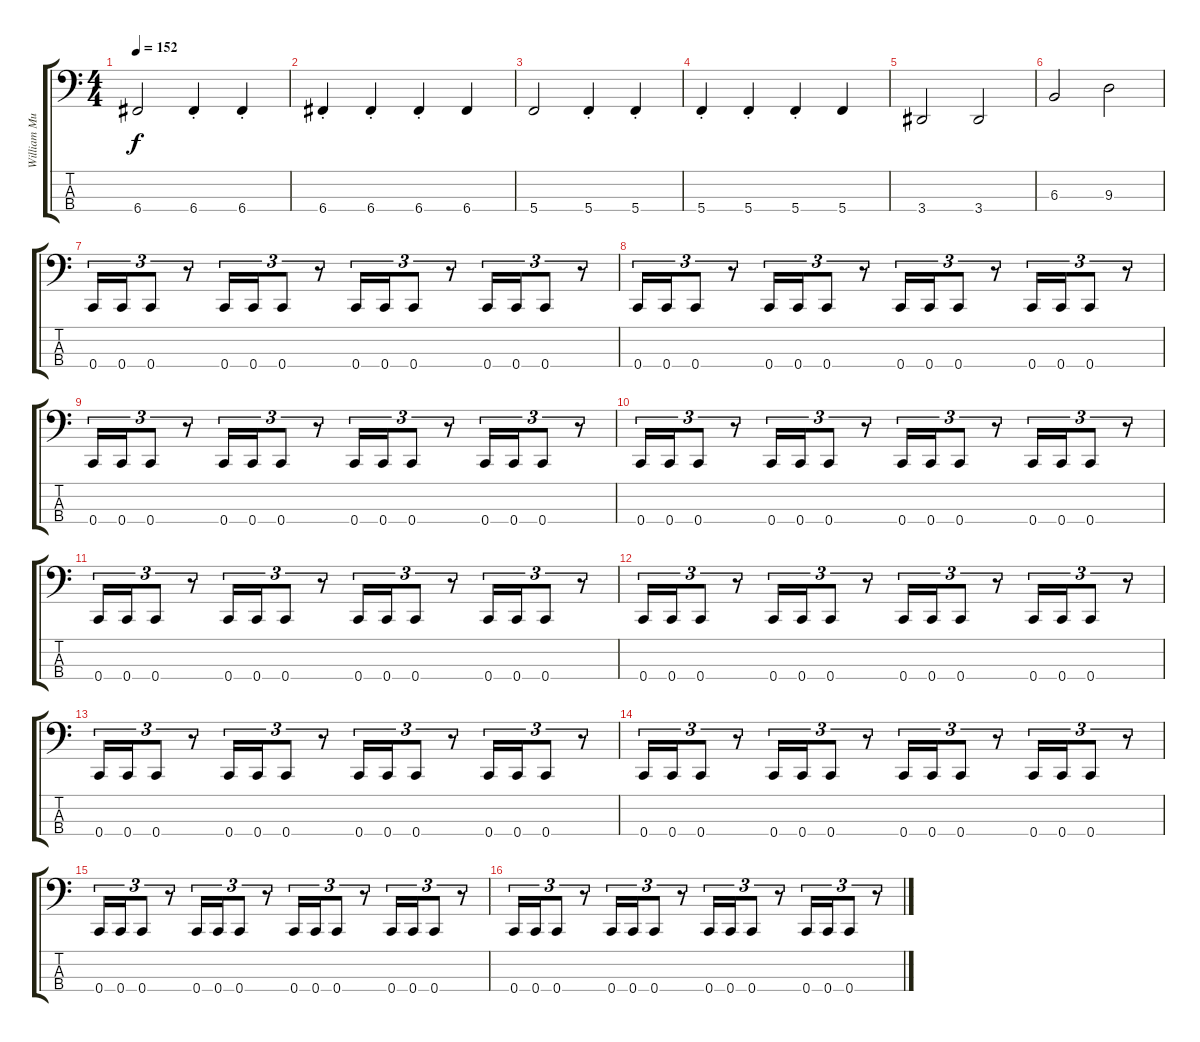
\track ("William Murderface (Bass)" "William Mu") {instrument electricbasspick}
\staff {score tabs}
\tuning (Eb2 Bb1 F1 C1) {hide}
\ts (4 4)
\tempo 152
\clef f4
\ks c
6.4.2{dy f} 6.4{st}.4 6.4{st}.4 |
6.4{st}.4 6.4{st}.4 6.4{st}.4 6.4.4 |
5.4.2 5.4{st}.4 5.4{st}.4 |
5.4{st}.4 5.4{st}.4 5.4{st}.4 5.4.4 |
3.4.2 3.4.2 |
6.3.2 9.3.2 |
0.4.16{tu (3 2)} 0.4.16{tu (3 2)} 0.4.8{tu (3 2)} r.8{tu (3 2)} 0.4.16{tu (3 2)} 0.4.16{tu (3 2)} 0.4.8{tu (3 2)} r.8{tu (3 2)} 0.4.16{tu (3 2)} 0.4.16{tu (3 2)} 0.4.8{tu (3 2)} r.8{tu (3 2)} 0.4.16{tu (3 2)} 0.4.16{tu (3 2)} 0.4.8{tu (3 2)} r.8{tu (3 2)} |
0.4.16{tu (3 2)} 0.4.16{tu (3 2)} 0.4.8{tu (3 2)} r.8{tu (3 2)} 0.4.16{tu (3 2)} 0.4.16{tu (3 2)} 0.4.8{tu (3 2)} r.8{tu (3 2)} 0.4.16{tu (3 2)} 0.4.16{tu (3 2)} 0.4.8{tu (3 2)} r.8{tu (3 2)} 0.4.16{tu (3 2)} 0.4.16{tu (3 2)} 0.4.8{tu (3 2)} r.8{tu (3 2)} |
0.4.16{tu (3 2)} 0.4.16{tu (3 2)} 0.4.8{tu (3 2)} r.8{tu (3 2)} 0.4.16{tu (3 2)} 0.4.16{tu (3 2)} 0.4.8{tu (3 2)} r.8{tu (3 2)} 0.4.16{tu (3 2)} 0.4.16{tu (3 2)} 0.4.8{tu (3 2)} r.8{tu (3 2)} 0.4.16{tu (3 2)} 0.4.16{tu (3 2)} 0.4.8{tu (3 2)} r.8{tu (3 2)} |
0.4.16{tu (3 2)} 0.4.16{tu (3 2)} 0.4.8{tu (3 2)} r.8{tu (3 2)} 0.4.16{tu (3 2)} 0.4.16{tu (3 2)} 0.4.8{tu (3 2)} r.8{tu (3 2)} 0.4.16{tu (3 2)} 0.4.16{tu (3 2)} 0.4.8{tu (3 2)} r.8{tu (3 2)} 0.4.16{tu (3 2)} 0.4.16{tu (3 2)} 0.4.8{tu (3 2)} r.8{tu (3 2)} |
0.4.16{tu (3 2)} 0.4.16{tu (3 2)} 0.4.8{tu (3 2)} r.8{tu (3 2)} 0.4.16{tu (3 2)} 0.4.16{tu (3 2)} 0.4.8{tu (3 2)} r.8{tu (3 2)} 0.4.16{tu (3 2)} 0.4.16{tu (3 2)} 0.4.8{tu (3 2)} r.8{tu (3 2)} 0.4.16{tu (3 2)} 0.4.16{tu (3 2)} 0.4.8{tu (3 2)} r.8{tu (3 2)} |
0.4.16{tu (3 2)} 0.4.16{tu (3 2)} 0.4.8{tu (3 2)} r.8{tu (3 2)} 0.4.16{tu (3 2)} 0.4.16{tu (3 2)} 0.4.8{tu (3 2)} r.8{tu (3 2)} 0.4.16{tu (3 2)} 0.4.16{tu (3 2)} 0.4.8{tu (3 2)} r.8{tu (3 2)} 0.4.16{tu (3 2)} 0.4.16{tu (3 2)} 0.4.8{tu (3 2)} r.8{tu (3 2)} |
0.4.16{tu (3 2)} 0.4.16{tu (3 2)} 0.4.8{tu (3 2)} r.8{tu (3 2)} 0.4.16{tu (3 2)} 0.4.16{tu (3 2)} 0.4.8{tu (3 2)} r.8{tu (3 2)} 0.4.16{tu (3 2)} 0.4.16{tu (3 2)} 0.4.8{tu (3 2)} r.8{tu (3 2)} 0.4.16{tu (3 2)} 0.4.16{tu (3 2)} 0.4.8{tu (3 2)} r.8{tu (3 2)} |
0.4.16{tu (3 2)} 0.4.16{tu (3 2)} 0.4.8{tu (3 2)} r.8{tu (3 2)} 0.4.16{tu (3 2)} 0.4.16{tu (3 2)} 0.4.8{tu (3 2)} r.8{tu (3 2)} 0.4.16{tu (3 2)} 0.4.16{tu (3 2)} 0.4.8{tu (3 2)} r.8{tu (3 2)} 0.4.16{tu (3 2)} 0.4.16{tu (3 2)} 0.4.8{tu (3 2)} r.8{tu (3 2)} |
0.4.16{tu (3 2)} 0.4.16{tu (3 2)} 0.4.8{tu (3 2)} r.8{tu (3 2)} 0.4.16{tu (3 2)} 0.4.16{tu (3 2)} 0.4.8{tu (3 2)} r.8{tu (3 2)} 0.4.16{tu (3 2)} 0.4.16{tu (3 2)} 0.4.8{tu (3 2)} r.8{tu (3 2)} 0.4.16{tu (3 2)} 0.4.16{tu (3 2)} 0.4.8{tu (3 2)} r.8{tu (3 2)} |
0.4.16{tu (3 2)} 0.4.16{tu (3 2)} 0.4.8{tu (3 2)} r.8{tu (3 2)} 0.4.16{tu (3 2)} 0.4.16{tu (3 2)} 0.4.8{tu (3 2)} r.8{tu (3 2)} 0.4.16{tu (3 2)} 0.4.16{tu (3 2)} 0.4.8{tu (3 2)} r.8{tu (3 2)} 0.4.16{tu (3 2)} 0.4.16{tu (3 2)} 0.4.8{tu (3 2)} r.8{tu (3 2)}
